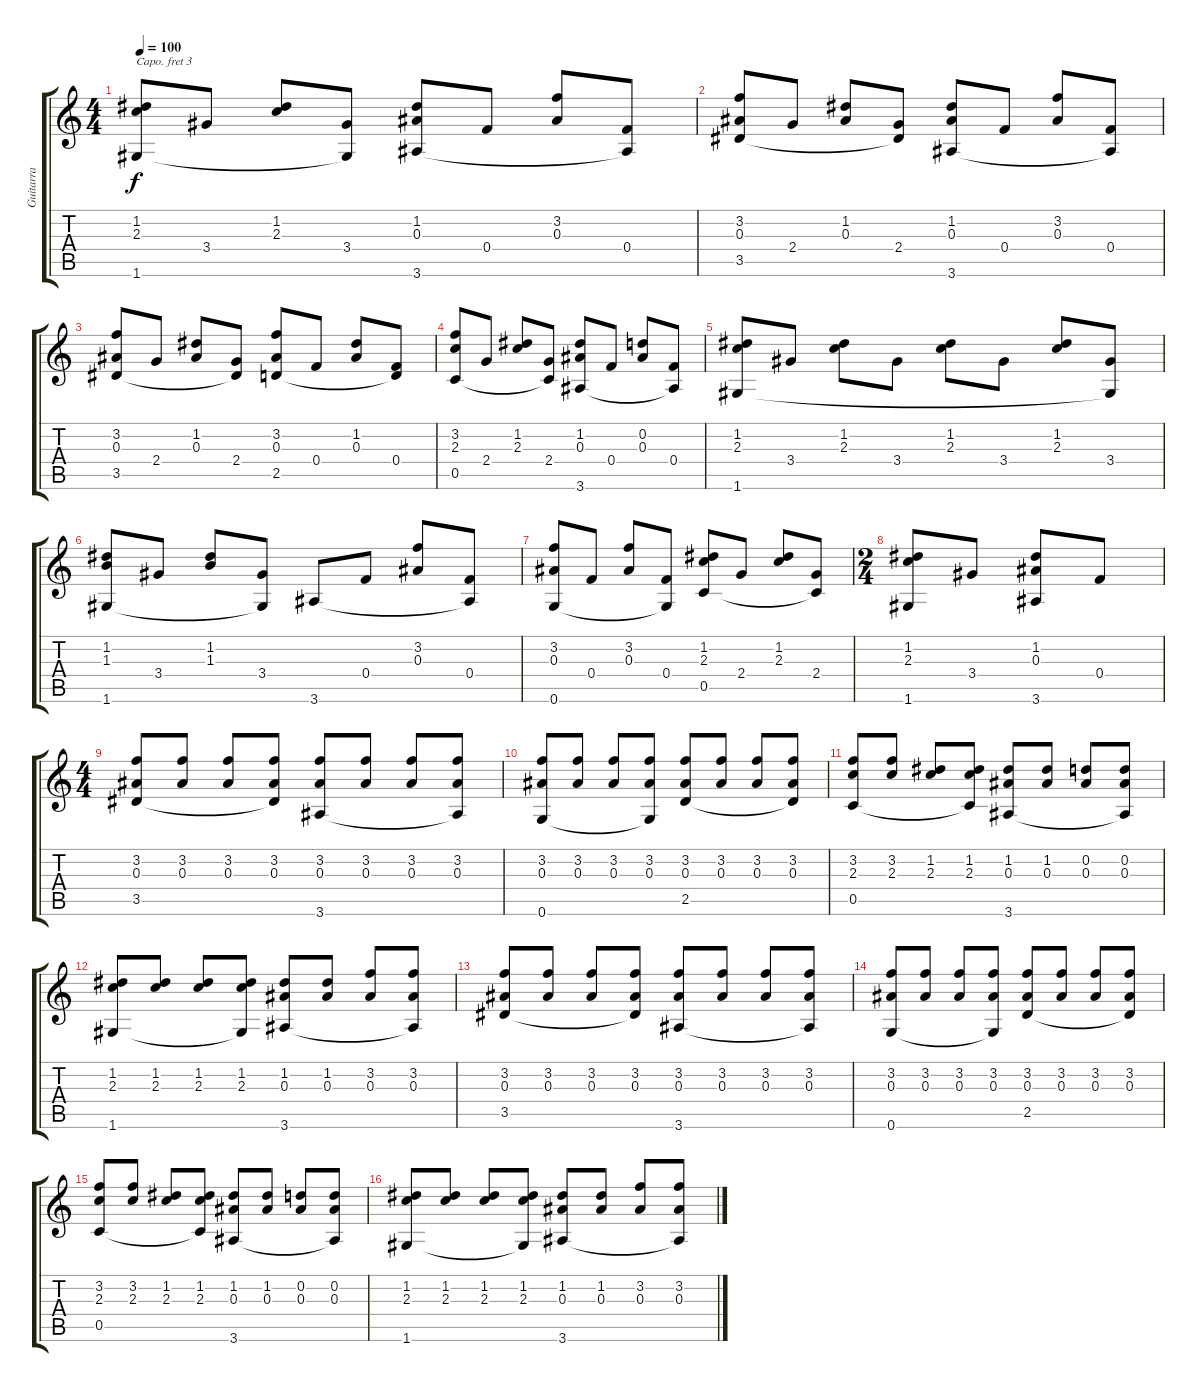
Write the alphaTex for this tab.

\track ("Guitarra" "Guitarra") {instrument acousticguitarnylon}
\staff {score tabs}
\capo 3
\tuning (E4 B3 G3 D3 A2 E2) {hide}
\ts (4 4)
\tempo 100
\clef g2
\ks c
(1.2 2.3 1.6).8{dy f} 3.4.8 (1.2 2.3).8 (3.4 1.6{t}).8 (1.2 0.3 3.6).8 0.4.8 (3.2 0.3).8 (0.4 3.6{t}).8 |
(3.2 0.3 3.5).8 2.4.8 (1.2 0.3).8 (2.4 3.5{t}).8 (1.2 0.3 3.6).8 0.4.8 (3.2 0.3).8 (0.4 3.6{t}).8 |
(3.2 0.3 3.5).8 2.4.8 (1.2 0.3).8 (2.4 3.5{t}).8 (3.2 0.3 2.5).8 0.4.8 (1.2 0.3).8 (0.4 2.5{t}).8 |
(3.2 2.3 0.5).8 2.4.8 (1.2 2.3).8 (2.4 0.5{t}).8 (1.2 0.3 3.6).8 0.4.8 (0.2 0.3).8 (0.4 3.6{t}).8 |
(1.2 2.3 1.6).8 3.4.8 (1.2 2.3).8 3.4.8 (1.2 2.3).8 3.4.8 (1.2 2.3).8 (3.4 1.6{t}).8 |
(1.2 1.3 1.6).8 3.4.8 (1.2 1.3).8 (3.4 1.6{t}).8 3.6.8 0.4.8 (3.2 0.3).8 (0.4 3.6{t}).8 |
(3.2 0.3 0.6).8 0.4.8 (3.2 0.3).8 (0.4 0.6{t}).8 (1.2 2.3 0.5).8 2.4.8 (1.2 2.3).8 (2.4 0.5{t}).8 |
\ts (2 4)
(1.2 2.3 1.6).8 3.4.8 (1.2 0.3 3.6).8 0.4.8 |
\ts (4 4)
(3.2 0.3 3.5).8 (3.2 0.3).8 (3.2 0.3).8 (3.2 0.3 3.5{t}).8 (3.2 0.3 3.6).8 (3.2 0.3).8 (3.2 0.3).8 (3.2 0.3 3.6{t}).8 |
(3.2 0.3 0.6).8 (3.2 0.3).8 (3.2 0.3).8 (3.2 0.3 0.6{t}).8 (3.2 0.3 2.5).8 (3.2 0.3).8 (3.2 0.3).8 (3.2 0.3 2.5{t}).8 |
(3.2 2.3 0.5).8 (3.2 2.3).8 (1.2 2.3).8 (1.2 2.3 0.5{t}).8 (1.2 0.3 3.6).8 (1.2 0.3).8 (0.2 0.3).8 (0.2 0.3 3.6{t}).8 |
(1.2 2.3 1.6).8 (1.2 2.3).8 (1.2 2.3).8 (1.2 2.3 1.6{t}).8 (1.2 0.3 3.6).8 (1.2 0.3).8 (3.2 0.3).8 (3.2 0.3 3.6{t}).8 |
(3.2 0.3 3.5).8 (3.2 0.3).8 (3.2 0.3).8 (3.2 0.3 3.5{t}).8 (3.2 0.3 3.6).8 (3.2 0.3).8 (3.2 0.3).8 (3.2 0.3 3.6{t}).8 |
(3.2 0.3 0.6).8 (3.2 0.3).8 (3.2 0.3).8 (3.2 0.3 0.6{t}).8 (3.2 0.3 2.5).8 (3.2 0.3).8 (3.2 0.3).8 (3.2 0.3 2.5{t}).8 |
(3.2 2.3 0.5).8 (3.2 2.3).8 (1.2 2.3).8 (1.2 2.3 0.5{t}).8 (1.2 0.3 3.6).8 (1.2 0.3).8 (0.2 0.3).8 (0.2 0.3 3.6{t}).8 |
(1.2 2.3 1.6).8 (1.2 2.3).8 (1.2 2.3).8 (1.2 2.3 1.6{t}).8 (1.2 0.3 3.6).8 (1.2 0.3).8 (3.2 0.3).8 (3.2 0.3 3.6{t}).8
